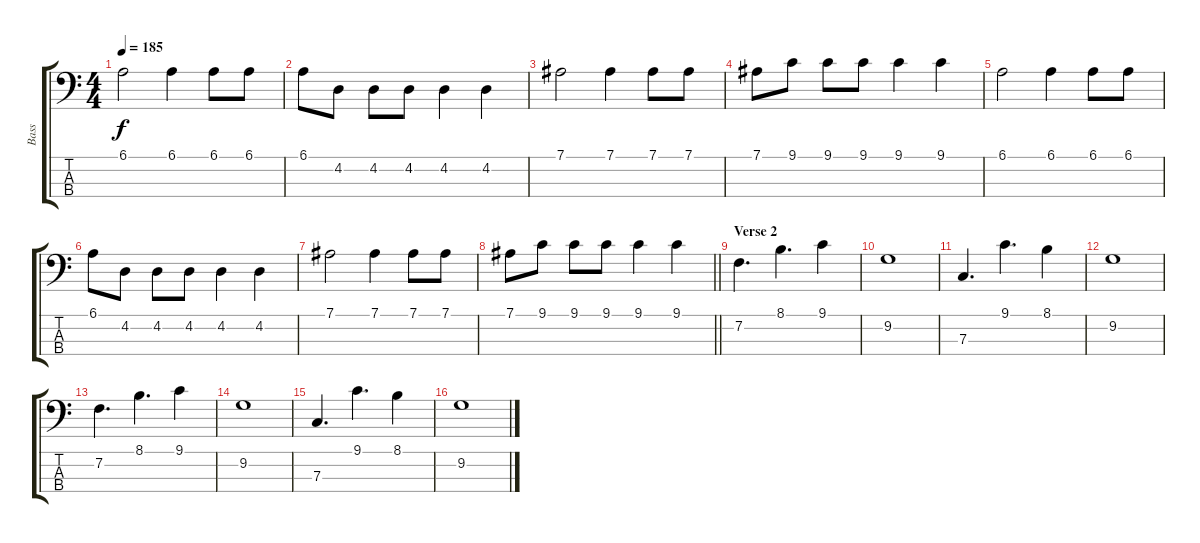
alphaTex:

\track ("Bass" "Bass") {instrument electricbasspick}
\staff {score tabs}
\tuning (Eb2 Bb1 F1 C1) {hide}
\ts (4 4)
\tempo 185
\clef f4
\ks c
6.1.2{dy f} 6.1.4 6.1.8 6.1.8 |
6.1.8 4.2.8 4.2.8 4.2.8 4.2.4 4.2.4 |
7.1.2 7.1.4 7.1.8 7.1.8 |
7.1.8 9.1.8 9.1.8 9.1.8 9.1.4 9.1.4 |
6.1.2 6.1.4 6.1.8 6.1.8 |
6.1.8 4.2.8 4.2.8 4.2.8 4.2.4 4.2.4 |
7.1.2 7.1.4 7.1.8 7.1.8 |
\barLineRight lightlight
7.1.8 9.1.8 9.1.8 9.1.8 9.1.4 9.1.4 |
\section ("" "Verse 2")
7.2.4{d instrument acousticguitarsteel} 8.1.4{d} 9.1.4 |
9.2.1 |
7.3.4{d} 9.1.4{d} 8.1.4 |
9.2.1 |
7.2.4{d} 8.1.4{d} 9.1.4 |
9.2.1 |
7.3.4{d} 9.1.4{d} 8.1.4 |
9.2.1
